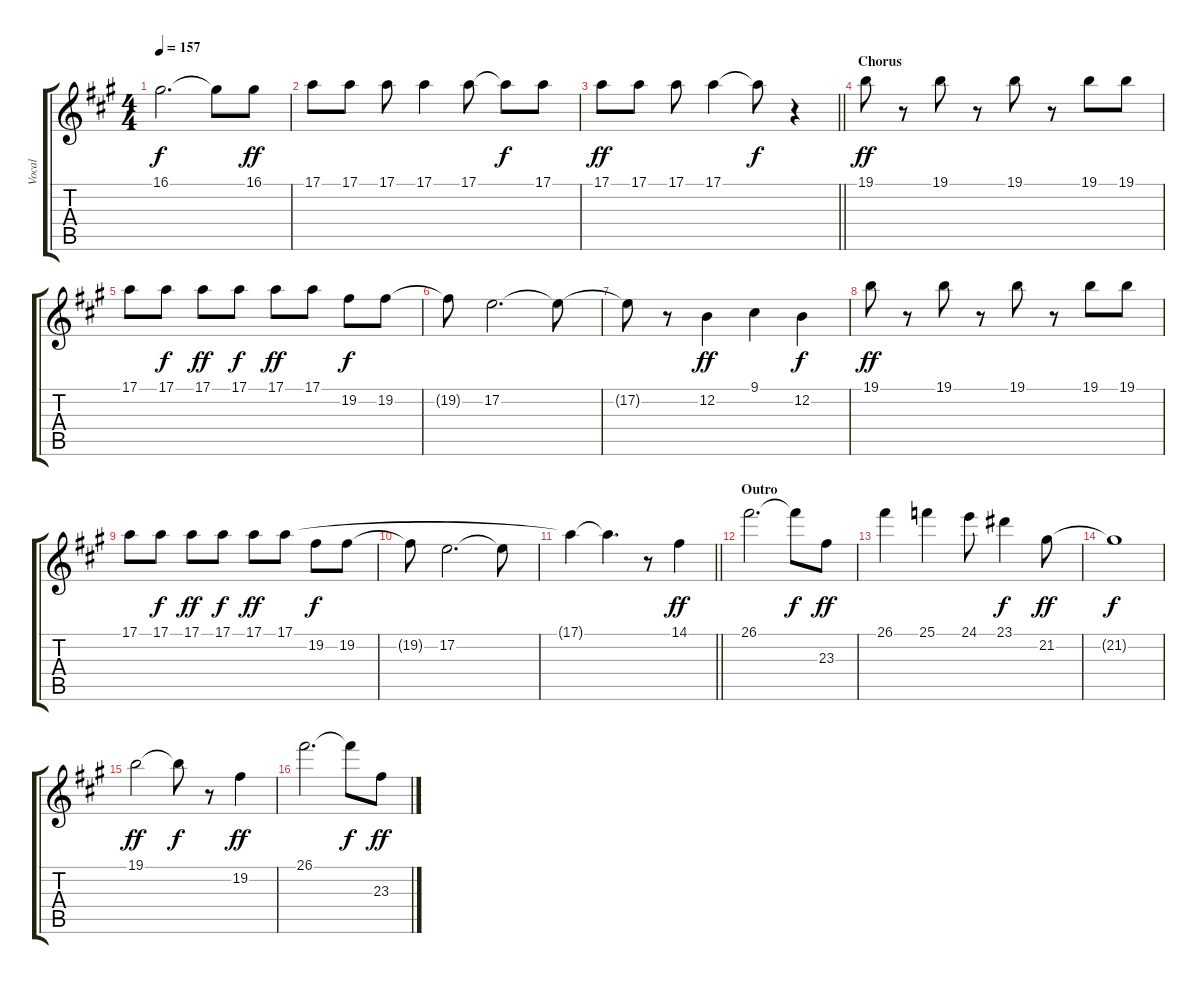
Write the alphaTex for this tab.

\track ("Vocal" "Vocal") {instrument shakuhachi}
\staff {score tabs}
\tuning (E4 B3 G3 D3 A2 E2) {hide}
\ts (4 4)
\tempo 157
\clef g2
\ks a
16.1{t}.2{d dy f} 16.1{t}.8 16.1.8{dy ff} |
17.1.8 17.1.8 17.1.8 17.1.4 17.1.8 17.1{t}.8{dy f} 17.1.8 |
\barLineRight lightlight
17.1.8{dy ff} 17.1.8 17.1.8 17.1.4 17.1{t}.8{dy f} r.4 |
\section ("" "Chorus")
19.1.8{dy ff} r.8 19.1.8 r.8 19.1.8 r.8 19.1.8 19.1.8 |
17.1.8 17.1.8{dy f} 17.1.8{dy ff} 17.1.8{dy f} 17.1.8{dy ff} 17.1.8 19.2.8{dy f} 19.2.8 |
19.2{t}.8 17.2.2{d} 17.2{t}.8 |
17.2{t}.8 r.8 12.2.4{dy ff} 9.1.4 12.2.4{dy f} |
19.1.8{dy ff} r.8 19.1.8 r.8 19.1.8 r.8 19.1.8 19.1.8 |
17.1.8 17.1.8{dy f} 17.1.8{dy ff} 17.1.8{dy f} 17.1.8{dy ff} 17.1.8 19.2.8{dy f} 19.2.8 |
19.2{t}.8 17.2.2{d} 17.2{t}.8 |
\barLineRight lightlight
17.1{t}.4 17.1{t}.4{d} r.8 14.1.4{dy ff} |
\section ("" "Outro")
26.1.2{d} 26.1{t}.8{dy f} 23.3.8{dy ff} |
26.1.4 25.1.4 24.1.8 23.1.4{dy f} 21.2.8{dy ff} |
21.2{t}.1{dy f} |
19.1.2{dy ff} 19.1{t}.8{dy f} r.8 19.2.4{dy ff} |
26.1.2{d} 26.1{t}.8{dy f} 23.3.8{dy ff}
